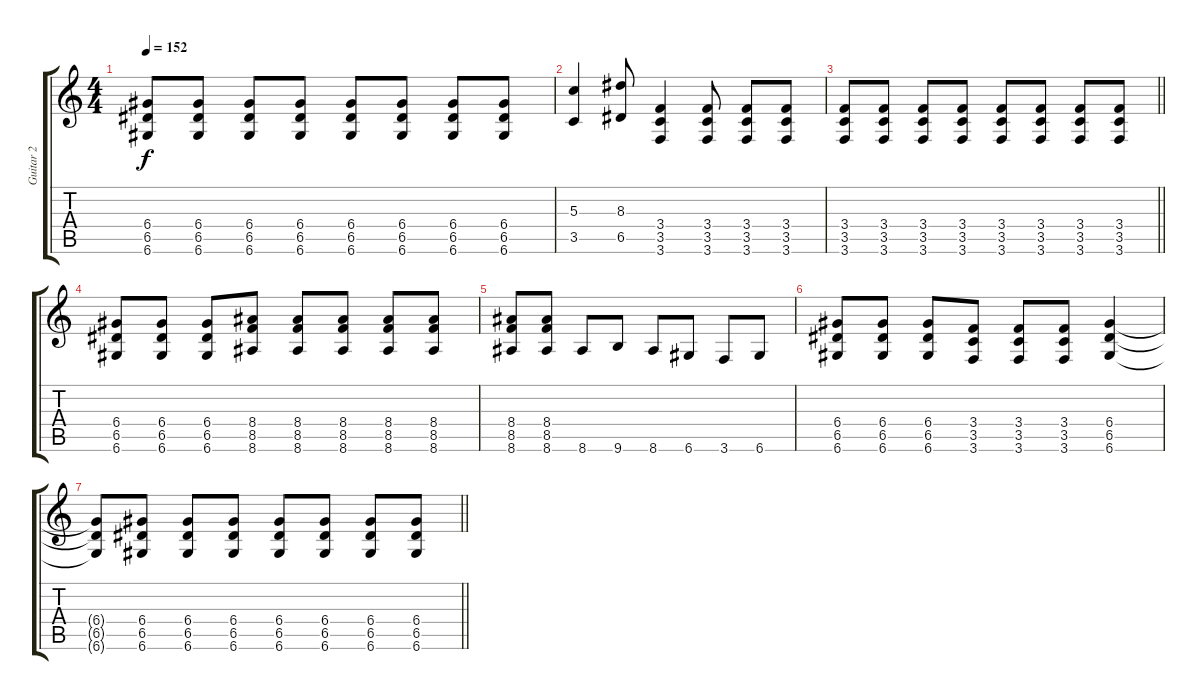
\track ("Guitar 2" "Guitar 2") {instrument distortionguitar}
\staff {score tabs}
\tuning (E4 B3 G3 D3 A2 D2) {hide}
\ts (4 4)
\tempo 152
\clef g2
\ks c
(6.4 6.5 6.6).8{dy f} (6.4 6.5 6.6).8 (6.4 6.5 6.6).8 (6.4 6.5 6.6).8 (6.4 6.5 6.6).8 (6.4 6.5 6.6).8 (6.4 6.5 6.6).8 (6.4 6.5 6.6).8 |
(5.3 3.5).4 (8.3 6.5).8 (3.4 3.5 3.6).4 (3.4 3.5 3.6).8 (3.4 3.5 3.6).8 (3.4 3.5 3.6).8 |
\barLineRight lightlight
(3.4 3.5 3.6).8 (3.4 3.5 3.6).8 (3.4 3.5 3.6).8 (3.4 3.5 3.6).8 (3.4 3.5 3.6).8 (3.4 3.5 3.6).8 (3.4 3.5 3.6).8 (3.4 3.5 3.6).8 |
(6.4 6.5 6.6).8 (6.4 6.5 6.6).8 (6.4 6.5 6.6).8 (8.4 8.5 8.6).8 (8.4 8.5 8.6).8 (8.4 8.5 8.6).8 (8.4 8.5 8.6).8 (8.4 8.5 8.6).8 |
(8.4 8.5 8.6).8 (8.4 8.5 8.6).8 8.6.8 9.6.8 8.6.8 6.6.8 3.6.8 6.6.8 |
(6.4 6.5 6.6).8 (6.4 6.5 6.6).8 (6.4 6.5 6.6).8 (3.4 3.5 3.6).8 (3.4 3.5 3.6).8 (3.4 3.5 3.6).8 (6.4 6.5 6.6).4 |
\barLineRight lightlight
(6.4{t} 6.5{t} 6.6{t}).8 (6.4 6.5 6.6).8 (6.4 6.5 6.6).8 (6.4 6.5 6.6).8 (6.4 6.5 6.6).8 (6.4 6.5 6.6).8 (6.4 6.5 6.6).8 (6.4 6.5 6.6).8
